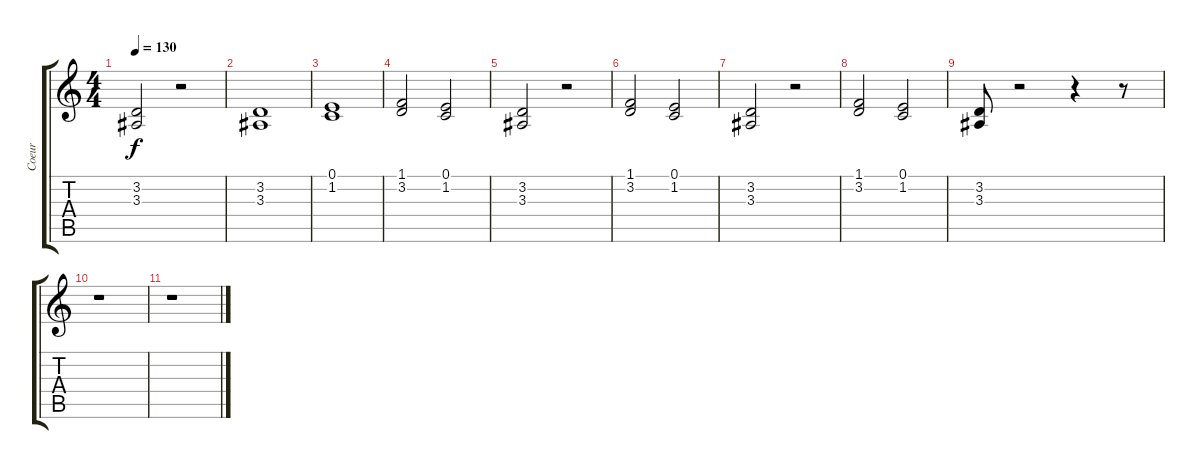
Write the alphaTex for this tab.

\track ("Coeur" "Coeur") {instrument choiraahs}
\staff {score tabs}
\tuning (E4 B3 G3 D3 A2 E2) {hide}
\ts (4 4)
\tempo 130
\clef g2
\ks c
(3.2 3.3).2{dy f} r.2 |
(3.2 3.3).1 |
(0.1 1.2).1 |
(1.1 3.2).2 (0.1 1.2).2 |
(3.2 3.3).2 r.2 |
(1.1 3.2).2 (0.1 1.2).2 |
(3.2 3.3).2 r.2 |
(1.1 3.2).2 (0.1 1.2).2 |
(3.2 3.3).8 r.2 r.4 r.8 |
r.1 |
r.1
